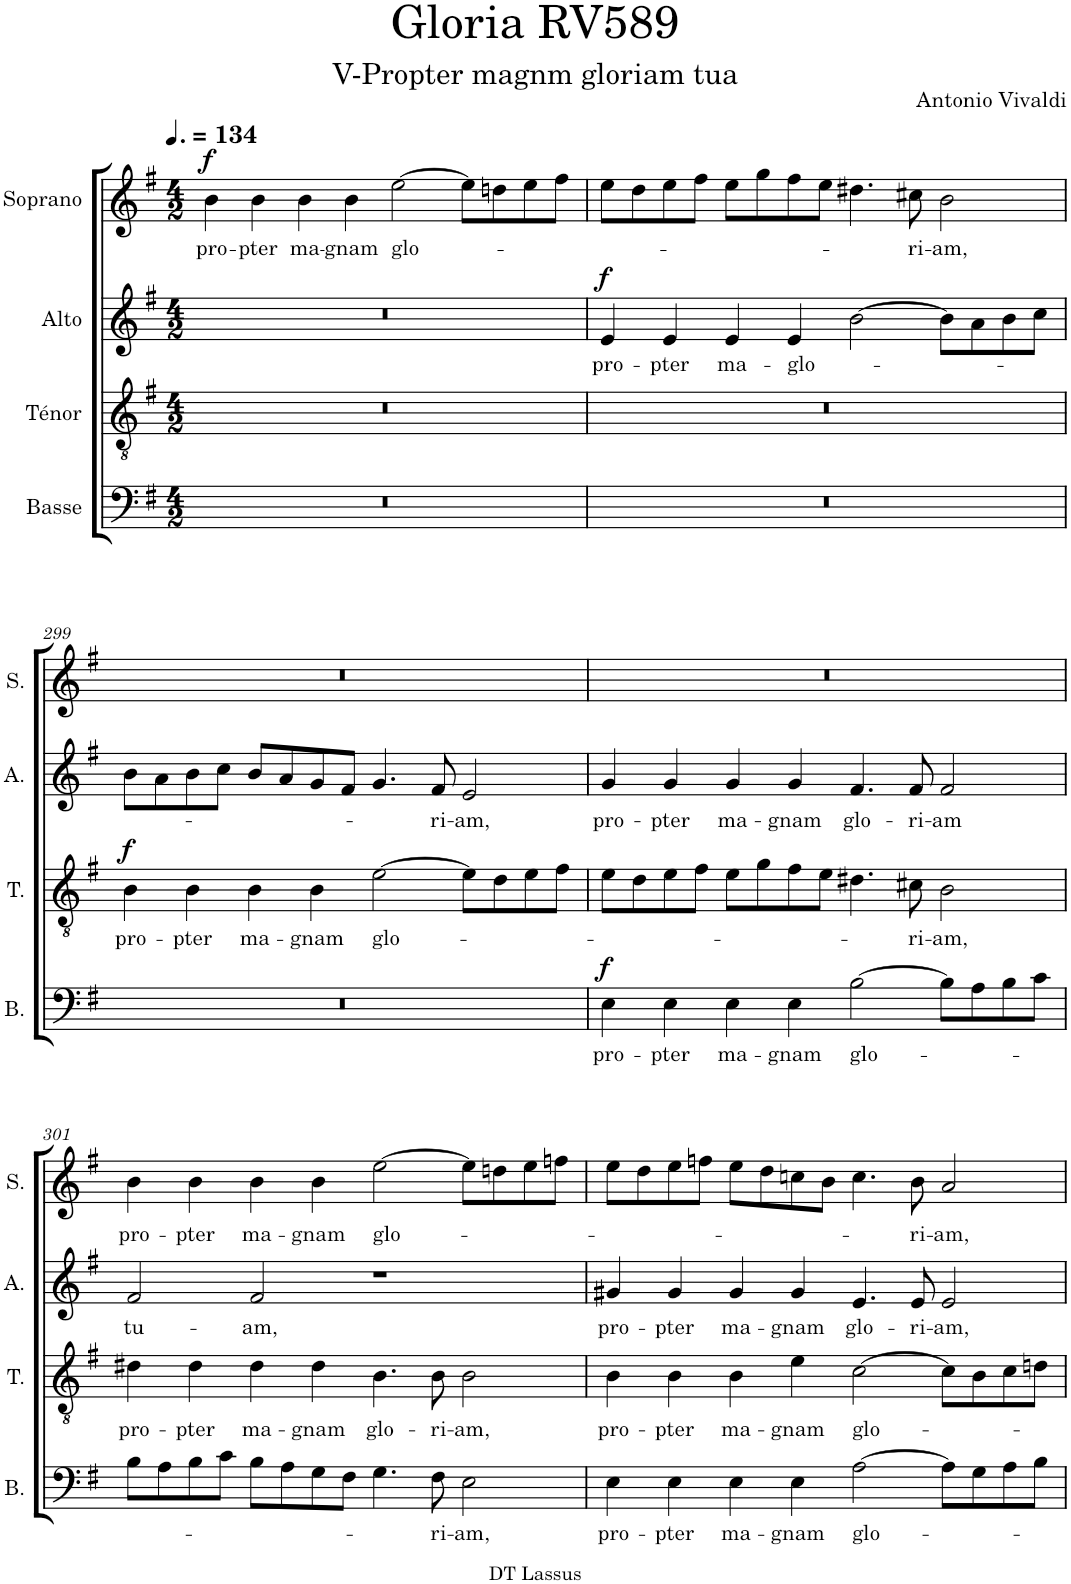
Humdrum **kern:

**kern	**text	**dynam	**kern	**text	**dynam	**kern	**text	**dynam	**kern	**text	**dynam
*part4	*part4	*part4	*part3	*part3	*part3	*part2	*part2	*part2	*part1	*part1	*part1
*staff4	*staff4	*staff4	*staff3	*staff3	*staff3	*staff2	*staff2	*staff2	*staff1	*staff1	*staff1
*I"Basse	*	*	*I"Ténor	*	*	*I"Alto	*	*	*I"Soprano	*	*
*I'B.	*	*	*I'T.	*	*	*I'A.	*	*	*I'S.	*	*
*clefF4	*	*	*clefGv2	*	*	*clefG2	*	*	*clefG2	*	*
*k[f#]	*	*	*k[f#]	*	*	*k[f#]	*	*	*k[f#]	*	*
*M4/2	*	*	*M4/2	*	*	*M4/2	*	*	*M4/2	*	*
*MM201	*	*	*MM201	*	*	*MM201	*	*	*MM201	*	*
=297	=297	=297	=297	=297	=297	=297	=297	=297	=297	=297	=297
!	!	!	!	!	!	!	!	!	!	!LO:LY:b	!LO:DY:a
0r	.	.	0r	.	.	0r	.	.	4b\	pro-	f
!	!	!	!	!	!	!	!	!	!	!LO:LY:b	!
.	.	.	.	.	.	.	.	.	4b\	-pter	.
!	!	!	!	!	!	!	!	!	!	!LO:LY:b	!
.	.	.	.	.	.	.	.	.	4b\	ma-	.
!	!	!	!	!	!	!	!	!	!	!LO:LY:b	!
.	.	.	.	.	.	.	.	.	4b\	-gnam	.
!	!	!	!	!	!	!	!	!	!	!LO:LY:b	!
.	.	.	.	.	.	.	.	.	[2ee\	glo-	.
.	.	.	.	.	.	.	.	.	8ee\L]	.	.
.	.	.	.	.	.	.	.	.	8ddn\	.	.
.	.	.	.	.	.	.	.	.	8ee\	.	.
.	.	.	.	.	.	.	.	.	8ff#\J	.	.
=298	=298	=298	=298	=298	=298	=298	=298	=298	=298	=298	=298
!	!	!	!	!	!	!	!LO:LY:b	!LO:DY:a	!	!	!
0r	.	.	0r	.	.	4e/	pro-	f	8ee\L	.	.
.	.	.	.	.	.	.	.	.	8dd\	.	.
!	!	!	!	!	!	!	!LO:LY:b	!	!	!	!
.	.	.	.	.	.	4e/	-pter	.	8ee\	.	.
.	.	.	.	.	.	.	.	.	8ff#\J	.	.
!	!	!	!	!	!	!	!LO:LY:b	!	!	!	!
.	.	.	.	.	.	4e/	ma-	.	8ee\L	.	.
.	.	.	.	.	.	.	.	.	8gg\	.	.
!	!	!	!	!	!	!	!LO:LY:b	!	!	!	!
.	.	.	.	.	.	4e/	-glo-	.	8ff#\	.	.
.	.	.	.	.	.	.	.	.	8ee\J	.	.
.	.	.	.	.	.	[2b\	.	.	4.dd#X\	.	.
!	!	!	!	!	!	!	!	!	!	!LO:LY:b	!
.	.	.	.	.	.	.	.	.	8cc#X\	ri-	.
!	!	!	!	!	!	!	!	!	!	!LO:LY:b	!
.	.	.	.	.	.	8b\L]	.	.	2b\	-am,	.
.	.	.	.	.	.	8a\	.	.	.	.	.
.	.	.	.	.	.	8b\	.	.	.	.	.
.	.	.	.	.	.	8cc\J	.	.	.	.	.
!!LO:LB:g=z
=299	=299	=299	=299	=299	=299	=299	=299	=299	=299	=299	=299
!	!	!	!	!LO:LY:b	!LO:DY:a	!	!	!	!	!	!
0r	.	.	4B\	pro-	f	8b\L	.	.	0r	.	.
.	.	.	.	.	.	8a\	.	.	.	.	.
!	!	!	!	!LO:LY:b	!	!	!	!	!	!	!
.	.	.	4B\	-pter	.	8b\	.	.	.	.	.
.	.	.	.	.	.	8cc\J	.	.	.	.	.
!	!	!	!	!LO:LY:b	!	!	!	!	!	!	!
.	.	.	4B\	ma-	.	8b/L	.	.	.	.	.
.	.	.	.	.	.	8a/	.	.	.	.	.
!	!	!	!	!LO:LY:b	!	!	!	!	!	!	!
.	.	.	4B\	-gnam	.	8g/	.	.	.	.	.
.	.	.	.	.	.	8f#/J	.	.	.	.	.
!	!	!	!	!LO:LY:b	!	!	!	!	!	!	!
.	.	.	[2e\	glo-	.	4.g/	.	.	.	.	.
!	!	!	!	!	!	!	!LO:LY:b	!	!	!	!
.	.	.	.	.	.	8f#/	ri-	.	.	.	.
!	!	!	!	!	!	!	!LO:LY:b	!	!	!	!
.	.	.	8e\L]	.	.	2e/	-am,	.	.	.	.
.	.	.	8d\	.	.	.	.	.	.	.	.
.	.	.	8e\	.	.	.	.	.	.	.	.
.	.	.	8f#\J	.	.	.	.	.	.	.	.
=300	=300	=300	=300	=300	=300	=300	=300	=300	=300	=300	=300
!	!LO:LY:b	!LO:DY:a	!	!	!	!	!LO:LY:b	!	!	!	!
4E\	pro-	f	8e\L	.	.	4g/	pro-	.	0r	.	.
.	.	.	8d\	.	.	.	.	.	.	.	.
!	!LO:LY:b	!	!	!	!	!	!LO:LY:b	!	!	!	!
4E\	-pter	.	8e\	.	.	4g/	-pter	.	.	.	.
.	.	.	8f#\J	.	.	.	.	.	.	.	.
!	!LO:LY:b	!	!	!	!	!	!LO:LY:b	!	!	!	!
4E\	ma-	.	8e\L	.	.	4g/	ma-	.	.	.	.
.	.	.	8g\	.	.	.	.	.	.	.	.
!	!LO:LY:b	!	!	!	!	!	!LO:LY:b	!	!	!	!
4E\	-gnam	.	8f#\	.	.	4g/	-gnam	.	.	.	.
.	.	.	8e\J	.	.	.	.	.	.	.	.
!	!LO:LY:b	!	!	!	!	!	!LO:LY:b	!	!	!	!
[2B\	glo-	.	4.d#X\	.	.	4.f#/	glo-	.	.	.	.
!	!	!	!	!LO:LY:b	!	!	!LO:LY:b	!	!	!	!
.	.	.	8c#X\	ri-	.	8f#/	-ri-	.	.	.	.
!	!	!	!	!LO:LY:b	!	!	!LO:LY:b	!	!	!	!
8B\L]	.	.	2B\	-am,	.	2f#/	-am	.	.	.	.
8A\	.	.	.	.	.	.	.	.	.	.	.
8B\	.	.	.	.	.	.	.	.	.	.	.
8c\J	.	.	.	.	.	.	.	.	.	.	.
!!LO:LB:g=z
=301	=301	=301	=301	=301	=301	=301	=301	=301	=301	=301	=301
!	!	!	!	!LO:LY:b	!	!	!LO:LY:b	!	!	!LO:LY:b	!
8B\L	.	.	4d#X\	pro-	.	2f#/	tu-	.	4b\	pro-	.
8A\	.	.	.	.	.	.	.	.	.	.	.
!	!	!	!	!LO:LY:b	!	!	!	!	!	!LO:LY:b	!
8B\	.	.	4d#\	-pter	.	.	.	.	4b\	-pter	.
8c\J	.	.	.	.	.	.	.	.	.	.	.
!	!	!	!	!LO:LY:b	!	!	!LO:LY:b	!	!	!LO:LY:b	!
8B\L	.	.	4d#\	ma-	.	2f#/	-am,	.	4b\	ma-	.
8A\	.	.	.	.	.	.	.	.	.	.	.
!	!	!	!	!LO:LY:b	!	!	!	!	!	!LO:LY:b	!
8G\	.	.	4d#\	-gnam	.	.	.	.	4b\	-gnam	.
8F#\J	.	.	.	.	.	.	.	.	.	.	.
!	!	!	!	!LO:LY:b	!	!	!	!	!	!LO:LY:b	!
4.G\	.	.	4.B\	glo-	.	1r	.	.	[2ee\	glo-	.
!	!LO:LY:b	!	!	!LO:LY:b	!	!	!	!	!	!	!
8F#\	ri-	.	8B\	-ri-	.	.	.	.	.	.	.
!	!LO:LY:b	!	!	!LO:LY:b	!	!	!	!	!	!	!
2E\	-am,	.	2B\	-am,	.	.	.	.	8ee\L]	.	.
.	.	.	.	.	.	.	.	.	8ddn\	.	.
.	.	.	.	.	.	.	.	.	8ee\	.	.
.	.	.	.	.	.	.	.	.	8ffn\J	.	.
=302	=302	=302	=302	=302	=302	=302	=302	=302	=302	=302	=302
!	!LO:LY:b	!	!	!LO:LY:b	!	!	!LO:LY:b	!	!	!	!
4E\	pro-	.	4B\	pro-	.	4g#X/	pro-	.	8ee\L	.	.
.	.	.	.	.	.	.	.	.	8dd\	.	.
!	!LO:LY:b	!	!	!LO:LY:b	!	!	!LO:LY:b	!	!	!	!
4E\	-pter	.	4B\	-pter	.	4g#/	-pter	.	8ee\	.	.
.	.	.	.	.	.	.	.	.	8ffn\J	.	.
!	!LO:LY:b	!	!	!LO:LY:b	!	!	!LO:LY:b	!	!	!	!
4E\	ma-	.	4B\	ma-	.	4g#/	ma-	.	8ee\L	.	.
.	.	.	.	.	.	.	.	.	8dd\	.	.
!	!LO:LY:b	!	!	!LO:LY:b	!	!	!LO:LY:b	!	!	!	!
4E\	-gnam	.	4e\	-gnam	.	4g#/	-gnam	.	8ccn\	.	.
.	.	.	.	.	.	.	.	.	8b\J	.	.
!	!LO:LY:b	!	!	!LO:LY:b	!	!	!LO:LY:b	!	!	!	!
[2A\	glo-	.	[2c\	glo-	.	4.e/	glo-	.	4.cc\	.	.
!	!	!	!	!	!	!	!LO:LY:b	!	!	!LO:LY:b	!
.	.	.	.	.	.	8e/	-ri-	.	8b\	ri-	.
!	!	!	!	!	!	!	!LO:LY:b	!	!	!LO:LY:b	!
8A\L]	.	.	8c\L]	.	.	2e/	-am,	.	2a/	-am,	.
8G\	.	.	8B\	.	.	.	.	.	.	.	.
8A\	.	.	8c\	.	.	.	.	.	.	.	.
8B\J	.	.	8dn\J	.	.	.	.	.	.	.	.
=	=	=	=	=	=	=	=	=	=	=	=
*-	*-	*-	*-	*-	*-	*-	*-	*-	*-	*-	*-
